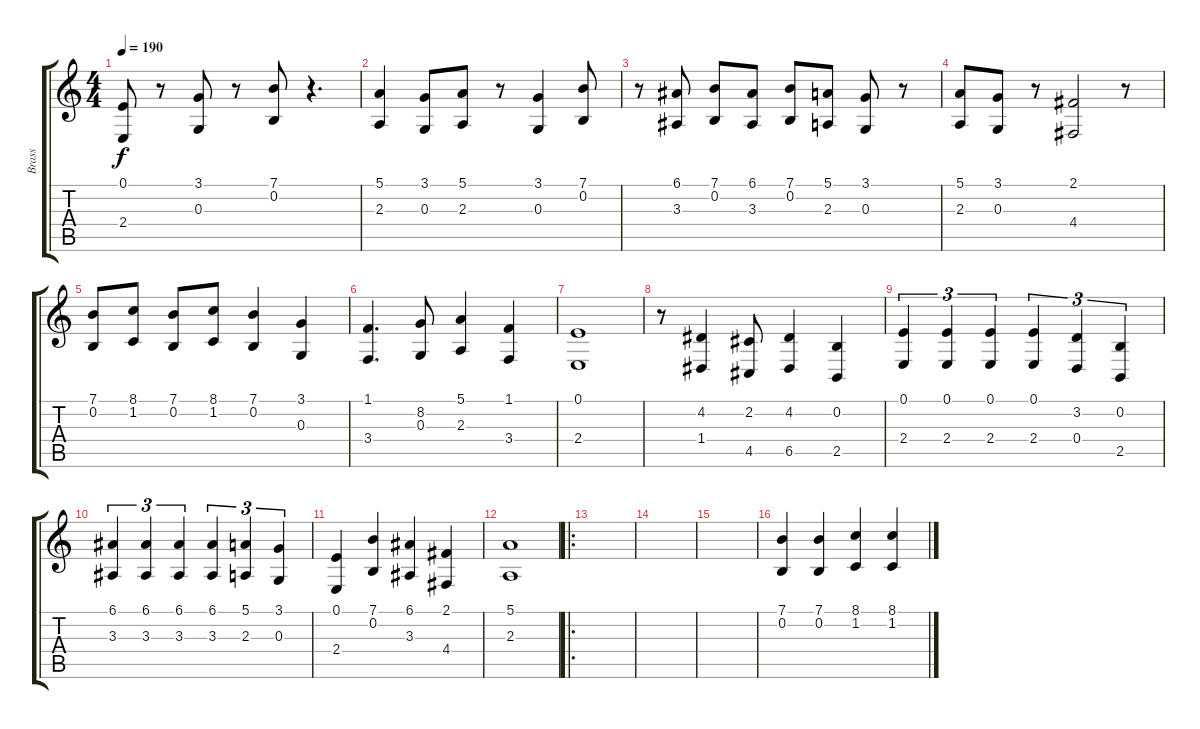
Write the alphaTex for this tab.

\track ("Brass" "Brass") {instrument brasssection}
\staff {score tabs}
\tuning (E4 B3 G3 D3 A2 E2) {hide}
\ts (4 4)
\tempo 190
\clef g2
\ks c
(0.1 2.4).8{dy f} r.8 (3.1 0.3).8 r.8 (7.1 0.2).8 r.4{d} |
(5.1 2.3).4 (3.1 0.3).8 (5.1 2.3).8 r.8 (3.1 0.3).4 (7.1 0.2).8 |
r.8 (6.1 3.3).8 (7.1 0.2).8 (6.1 3.3).8 (7.1 0.2).8 (5.1 2.3).8 (3.1 0.3).8 r.8 |
(5.1 2.3).8 (3.1 0.3).8 r.8 (2.1 4.4).2 r.8 |
(7.1 0.2).8 (8.1 1.2).8 (7.1 0.2).8 (8.1 1.2).8 (7.1 0.2).4 (3.1 0.3).4 |
(1.1 3.4).4{d} (8.2 0.3).8 (5.1 2.3).4 (1.1 3.4).4 |
(0.1 2.4).1 |
r.8 (4.2 1.4).4 (2.2 4.5).8 (4.2 6.5).4 (0.2 2.5).4 |
(0.1 2.4).4{tu (3 2)} (0.1 2.4).4{tu (3 2)} (0.1 2.4).4{tu (3 2)} (0.1 2.4).4{tu (3 2)} (3.2 0.4).4{tu (3 2)} (0.2 2.5).4{tu (3 2)} |
(6.1 3.3).4{tu (3 2)} (6.1 3.3).4{tu (3 2)} (6.1 3.3).4{tu (3 2)} (6.1 3.3).4{tu (3 2)} (5.1 2.3).4{tu (3 2)} (3.1 0.3).4{tu (3 2)} |
(0.1 2.4).4 (7.1 0.2).4 (6.1 3.3).4 (2.1 4.4).4 |
(5.1 2.3).1 |
\ro
|
|
|
(7.1 0.2).4 (7.1 0.2).4 (8.1 1.2).4 (8.1 1.2).4
